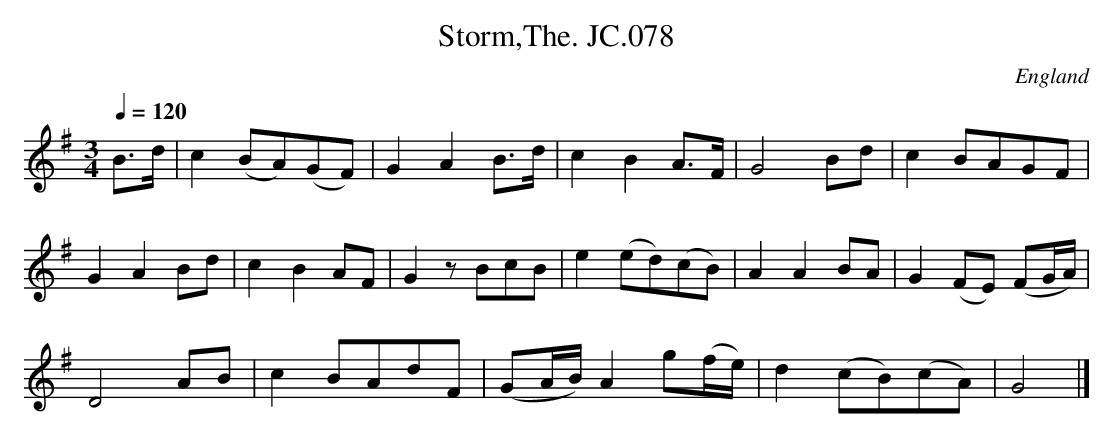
X:1
T:Storm,The. JC.078
L:1/8
M:3/4
O:England
Q:1/4=120
K:G
B>d|\
c2(BA)(GF)|G2A2B>d|c2B2A>F|G4Bd|c2BAGF|!
G2A2Bd|c2B2AF|G2zBcB|e2(ed)(cB)|\
A2A2BA|G2(FE) (FG/A/)|!
D4AB|c2BAdF|(GA/B/)A2g(f/e/)|d2(cB)(cA)|G4|]
